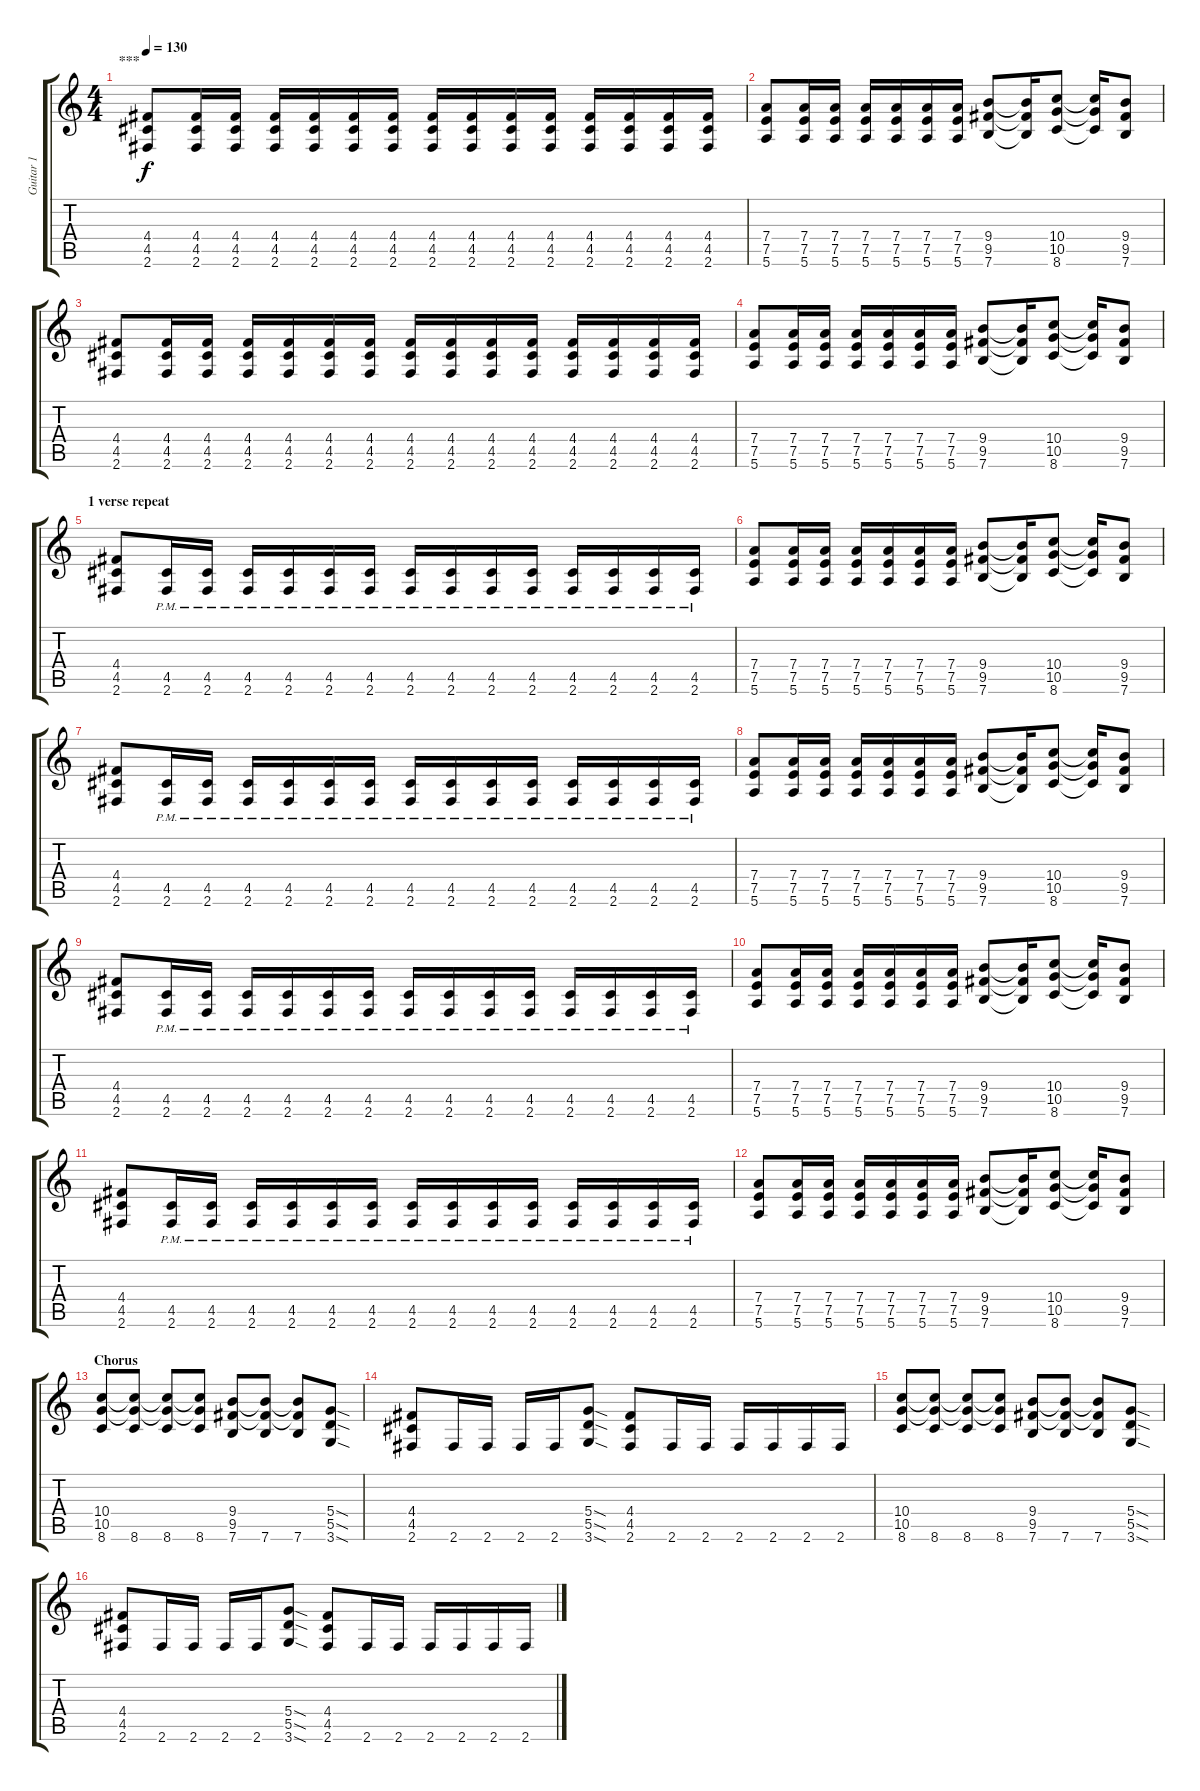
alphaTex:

\track ("Guitar 1" "Guitar 1") {instrument distortionguitar}
\staff {score tabs}
\tuning (E4 B3 G3 D3 A2 E2) {hide}
\ts (4 4)
\section ("" "***")
\tempo 130
\clef g2
\ks c
(4.4 4.5 2.6).8{dy f} (4.4 4.5 2.6).16 (4.4 4.5 2.6).16 (4.4 4.5 2.6).16 (4.4 4.5 2.6).16 (4.4 4.5 2.6).16 (4.4 4.5 2.6).16 (4.4 4.5 2.6).16 (4.4 4.5 2.6).16 (4.4 4.5 2.6).16 (4.4 4.5 2.6).16 (4.4 4.5 2.6).16 (4.4 4.5 2.6).16 (4.4 4.5 2.6).16 (4.4 4.5 2.6).16 |
(7.4 7.5 5.6).8 (7.4 7.5 5.6).16 (7.4 7.5 5.6).16 (7.4 7.5 5.6).16 (7.4 7.5 5.6).16 (7.4 7.5 5.6).16 (7.4 7.5 5.6).16 (9.4 9.5 7.6).8 (9.4{t} 9.5{t} 7.6{t}).16 (10.4 10.5 8.6).8 (10.4{t} 10.5{t} 8.6{t}).16 (9.4 9.5 7.6).8 |
(4.4 4.5 2.6).8 (4.4 4.5 2.6).16 (4.4 4.5 2.6).16 (4.4 4.5 2.6).16 (4.4 4.5 2.6).16 (4.4 4.5 2.6).16 (4.4 4.5 2.6).16 (4.4 4.5 2.6).16 (4.4 4.5 2.6).16 (4.4 4.5 2.6).16 (4.4 4.5 2.6).16 (4.4 4.5 2.6).16 (4.4 4.5 2.6).16 (4.4 4.5 2.6).16 (4.4 4.5 2.6).16 |
(7.4 7.5 5.6).8 (7.4 7.5 5.6).16 (7.4 7.5 5.6).16 (7.4 7.5 5.6).16 (7.4 7.5 5.6).16 (7.4 7.5 5.6).16 (7.4 7.5 5.6).16 (9.4 9.5 7.6).8 (9.4{t} 9.5{t} 7.6{t}).16 (10.4 10.5 8.6).8 (10.4{t} 10.5{t} 8.6{t}).16 (9.4 9.5 7.6).8 |
\section ("" "1 verse repeat")
(4.4 4.5 2.6).8 (4.5{pm} 2.6{pm}).16 (4.5{pm} 2.6{pm}).16 (4.5{pm} 2.6{pm}).16 (4.5{pm} 2.6{pm}).16 (4.5{pm} 2.6{pm}).16 (4.5{pm} 2.6{pm}).16 (4.5{pm} 2.6{pm}).16 (4.5{pm} 2.6{pm}).16 (4.5{pm} 2.6{pm}).16 (4.5{pm} 2.6{pm}).16 (4.5{pm} 2.6{pm}).16 (4.5{pm} 2.6{pm}).16 (4.5{pm} 2.6{pm}).16 (4.5{pm} 2.6{pm}).16 |
(7.4 7.5 5.6).8 (7.4 7.5 5.6).16 (7.4 7.5 5.6).16 (7.4 7.5 5.6).16 (7.4 7.5 5.6).16 (7.4 7.5 5.6).16 (7.4 7.5 5.6).16 (9.4 9.5 7.6).8 (9.4{t} 9.5{t} 7.6{t}).16 (10.4 10.5 8.6).8 (10.4{t} 10.5{t} 8.6{t}).16 (9.4 9.5 7.6).8 |
(4.4 4.5 2.6).8 (4.5{pm} 2.6{pm}).16 (4.5{pm} 2.6{pm}).16 (4.5{pm} 2.6{pm}).16 (4.5{pm} 2.6{pm}).16 (4.5{pm} 2.6{pm}).16 (4.5{pm} 2.6{pm}).16 (4.5{pm} 2.6{pm}).16 (4.5{pm} 2.6{pm}).16 (4.5{pm} 2.6{pm}).16 (4.5{pm} 2.6{pm}).16 (4.5{pm} 2.6{pm}).16 (4.5{pm} 2.6{pm}).16 (4.5{pm} 2.6{pm}).16 (4.5{pm} 2.6{pm}).16 |
(7.4 7.5 5.6).8 (7.4 7.5 5.6).16 (7.4 7.5 5.6).16 (7.4 7.5 5.6).16 (7.4 7.5 5.6).16 (7.4 7.5 5.6).16 (7.4 7.5 5.6).16 (9.4 9.5 7.6).8 (9.4{t} 9.5{t} 7.6{t}).16 (10.4 10.5 8.6).8 (10.4{t} 10.5{t} 8.6{t}).16 (9.4 9.5 7.6).8 |
(4.4 4.5 2.6).8 (4.5{pm} 2.6{pm}).16 (4.5{pm} 2.6{pm}).16 (4.5{pm} 2.6{pm}).16 (4.5{pm} 2.6{pm}).16 (4.5{pm} 2.6{pm}).16 (4.5{pm} 2.6{pm}).16 (4.5{pm} 2.6{pm}).16 (4.5{pm} 2.6{pm}).16 (4.5{pm} 2.6{pm}).16 (4.5{pm} 2.6{pm}).16 (4.5{pm} 2.6{pm}).16 (4.5{pm} 2.6{pm}).16 (4.5{pm} 2.6{pm}).16 (4.5{pm} 2.6{pm}).16 |
(7.4 7.5 5.6).8 (7.4 7.5 5.6).16 (7.4 7.5 5.6).16 (7.4 7.5 5.6).16 (7.4 7.5 5.6).16 (7.4 7.5 5.6).16 (7.4 7.5 5.6).16 (9.4 9.5 7.6).8 (9.4{t} 9.5{t} 7.6{t}).16 (10.4 10.5 8.6).8 (10.4{t} 10.5{t} 8.6{t}).16 (9.4 9.5 7.6).8 |
(4.4 4.5 2.6).8 (4.5{pm} 2.6{pm}).16 (4.5{pm} 2.6{pm}).16 (4.5{pm} 2.6{pm}).16 (4.5{pm} 2.6{pm}).16 (4.5{pm} 2.6{pm}).16 (4.5{pm} 2.6{pm}).16 (4.5{pm} 2.6{pm}).16 (4.5{pm} 2.6{pm}).16 (4.5{pm} 2.6{pm}).16 (4.5{pm} 2.6{pm}).16 (4.5{pm} 2.6{pm}).16 (4.5{pm} 2.6{pm}).16 (4.5{pm} 2.6{pm}).16 (4.5{pm} 2.6{pm}).16 |
(7.4 7.5 5.6).8 (7.4 7.5 5.6).16 (7.4 7.5 5.6).16 (7.4 7.5 5.6).16 (7.4 7.5 5.6).16 (7.4 7.5 5.6).16 (7.4 7.5 5.6).16 (9.4 9.5 7.6).8 (9.4{t} 9.5{t} 7.6{t}).16 (10.4 10.5 8.6).8 (10.4{t} 10.5{t} 8.6{t}).16 (9.4 9.5 7.6).8 |
\section ("" "Chorus")
(10.4 10.5 8.6).8 (10.4{t} 10.5{t} 8.6).8 (10.4{t} 10.5{t} 8.6).8 (10.4{t} 10.5{t} 8.6).8 (9.4 9.5 7.6).8 (9.4{t} 9.5{t} 7.6).8 (9.4{t} 9.5{t} 7.6).8 (5.4{sod} 5.5{sod} 3.6{sod}).8 |
(4.4 4.5 2.6).8 2.6.16 2.6.16 2.6.16 2.6.16 (5.4{sod} 5.5{sod} 3.6{sod}).8 (4.4 4.5 2.6).8 2.6.16 2.6.16 2.6.16 2.6.16 2.6.16 2.6.16 |
(10.4 10.5 8.6).8 (10.4{t} 10.5{t} 8.6).8 (10.4{t} 10.5{t} 8.6).8 (10.4{t} 10.5{t} 8.6).8 (9.4 9.5 7.6).8 (9.4{t} 9.5{t} 7.6).8 (9.4{t} 9.5{t} 7.6).8 (5.4{sod} 5.5{sod} 3.6{sod}).8 |
(4.4 4.5 2.6).8 2.6.16 2.6.16 2.6.16 2.6.16 (5.4{sod} 5.5{sod} 3.6{sod}).8 (4.4 4.5 2.6).8 2.6.16 2.6.16 2.6.16 2.6.16 2.6.16 2.6.16
